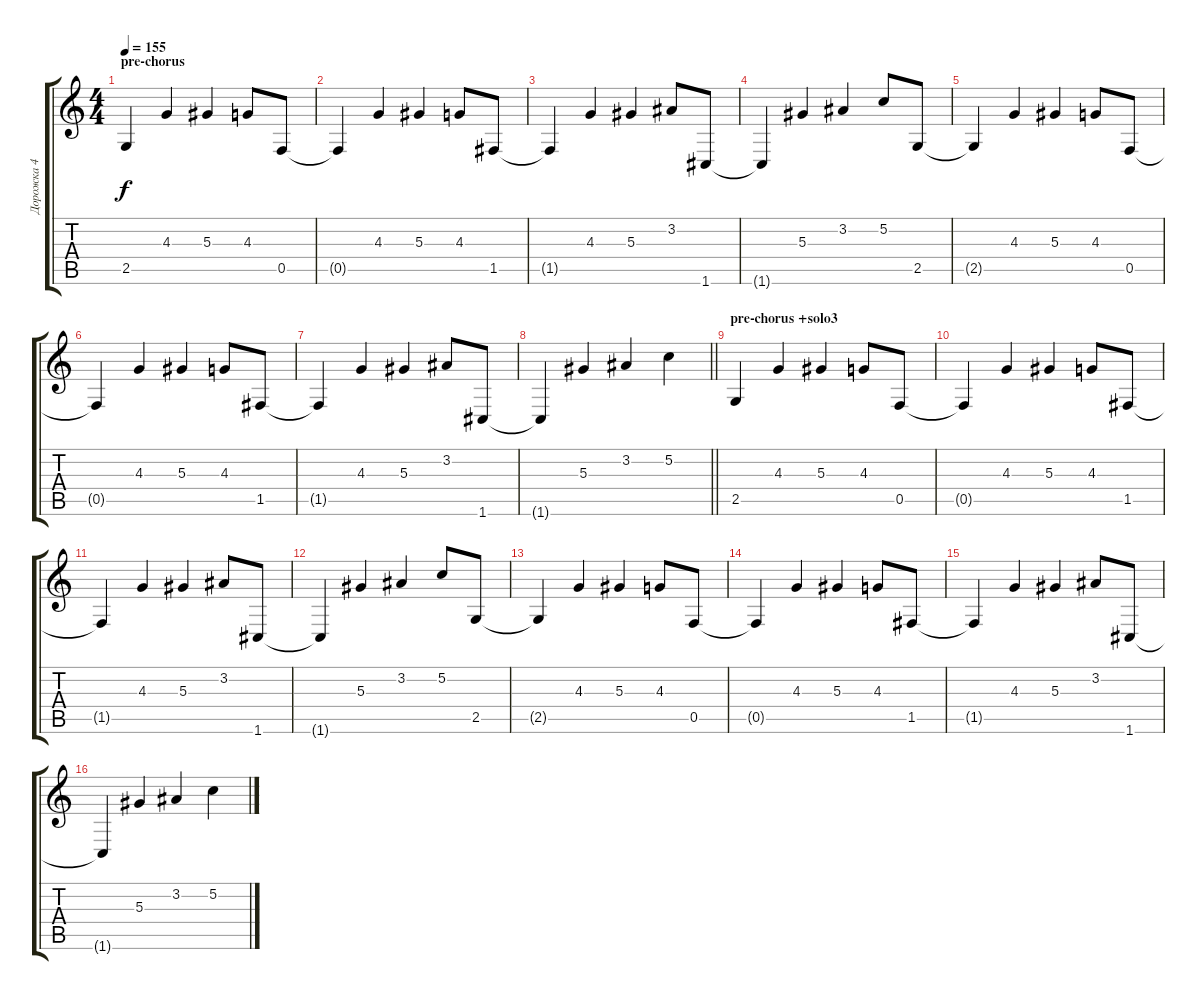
\track ("Дорожка 4" "Дорожка 4") {instrument distortionguitar}
\staff {score tabs}
\tuning (C4 G3 Eb3 Bb2 F2 C2) {hide}
\ts (4 4)
\section ("" "pre-chorus")
\tempo 155
\clef g2
\ks c
2.5.4{dy f} 4.3.4 5.3.4 4.3.8 0.5.8 |
0.5{t}.4 4.3.4 5.3.4 4.3.8 1.5.8 |
1.5{t}.4 4.3.4 5.3.4 3.2.8 1.6.8 |
1.6{t}.4 5.3.4 3.2.4 5.2.8 2.5.8 |
2.5{t}.4 4.3.4 5.3.4 4.3.8 0.5.8 |
0.5{t}.4 4.3.4 5.3.4 4.3.8 1.5.8 |
1.5{t}.4 4.3.4 5.3.4 3.2.8 1.6.8 |
\barLineRight lightlight
1.6{t}.4 5.3.4 3.2.4 5.2.4 |
\section ("" "pre-chorus +solo3")
2.5.4 4.3.4 5.3.4 4.3.8 0.5.8 |
0.5{t}.4 4.3.4 5.3.4 4.3.8 1.5.8 |
1.5{t}.4 4.3.4 5.3.4 3.2.8 1.6.8 |
1.6{t}.4 5.3.4 3.2.4 5.2.8 2.5.8 |
2.5{t}.4 4.3.4 5.3.4 4.3.8 0.5.8 |
0.5{t}.4 4.3.4 5.3.4 4.3.8 1.5.8 |
1.5{t}.4 4.3.4 5.3.4 3.2.8 1.6.8 |
1.6{t}.4 5.3.4 3.2.4 5.2.4
